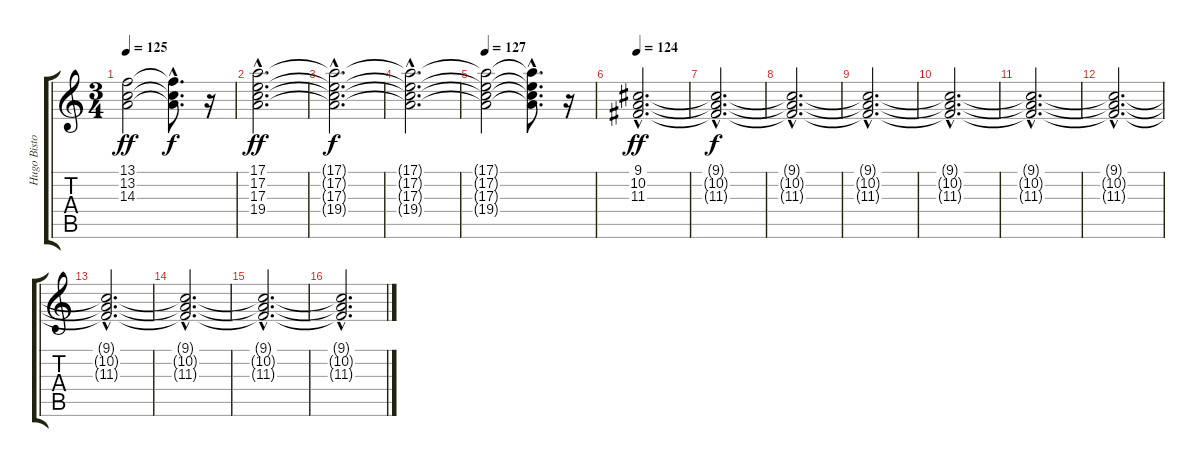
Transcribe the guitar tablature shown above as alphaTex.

\track ("Hugo Bistolfi" "Hugo Bisto") {instrument stringensemble1}
\staff {score tabs}
\tuning (E4 B3 G3 D3 A2 E2) {hide}
\ts (3 4)
\tempo 125
\clef g2
\ks c
(13.1 13.2 14.3).2{dy ff} (13.1{hac t} 13.2{hac t} 14.3{hac t}).8{d dy f} r.16 |
(17.1{hac} 17.2{hac} 17.3{hac} 19.4{hac}).2{d dy ff} |
(17.1{hac t} 17.2{hac t} 17.3{hac t} 19.4{hac t}).2{d dy f} |
(17.1{hac t} 17.2{hac t} 17.3{hac t} 19.4{hac t}).2{d} |
\tempo 127
(17.1{t} 17.2{t} 17.3{t} 19.4{t}).2 (17.1{hac t} 17.2{hac t} 17.3{hac t} 19.4{hac t}).8{d} r.16 |
\tempo 124
(9.1{hac} 10.2{hac} 11.3{hac}).2{d dy ff} |
(9.1{hac t} 10.2{hac t} 11.3{hac t}).2{d dy f} |
(9.1{hac t} 10.2{hac t} 11.3{hac t}).2{d} |
(9.1{hac t} 10.2{hac t} 11.3{hac t}).2{d} |
(9.1{hac t} 10.2{hac t} 11.3{hac t}).2{d} |
(9.1{hac t} 10.2{hac t} 11.3{hac t}).2{d} |
(9.1{hac t} 10.2{hac t} 11.3{hac t}).2{d} |
(9.1{hac t} 10.2{hac t} 11.3{hac t}).2{d} |
(9.1{hac t} 10.2{hac t} 11.3{hac t}).2{d} |
(9.1{hac t} 10.2{hac t} 11.3{hac t}).2{d} |
(9.1{hac t} 10.2{hac t} 11.3{hac t}).2{d}
